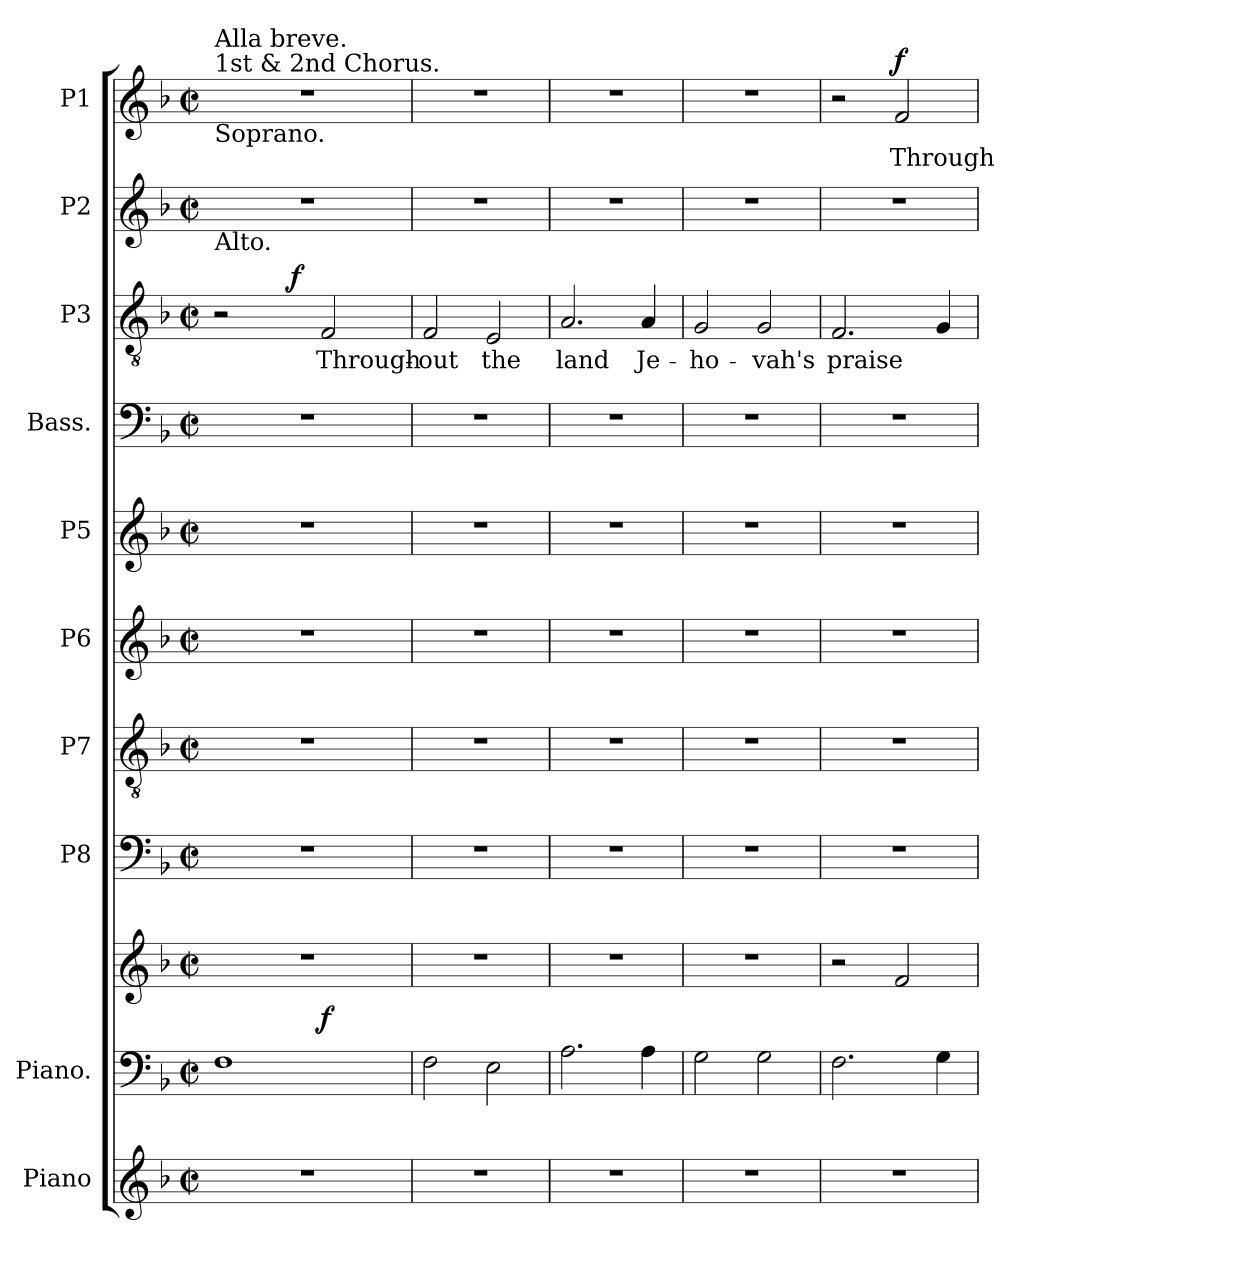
**kern	**kern	**kern	**dynam	**kern	**kern	**kern	**kern	**kern	**kern	**text	**dynam	**kern	**kern	**text	**dynam
*part10	*part9	*part9	*part9	*part8	*part7	*part6	*part5	*part4	*part3	*part3	*part3	*part2	*part1	*part1	*part1
*staff11	*staff10	*staff9	*staff9/10	*staff8	*staff7	*staff6	*staff5	*staff4	*staff3	*staff3	*staff3	*staff2	*staff1	*staff1	*staff1
*I"Piano	*I"Piano.	*	*	*I"P8	*I"P7	*I"P6	*I"P5	*I"Bass.	*I"P3	*	*	*I"P2	*I"P1	*	*
*I'Pno.	*	*	*	*	*	*	*	*	*	*	*	*	*	*	*
!!LO:PB:g=z
*clefG2	*clefF4	*clefG2	*	*clefF4	*clefGv2	*clefG2	*clefG2	*clefF4	*clefGv2	*	*	*clefG2	*clefG2	*	*
*k[b-]	*k[b-]	*k[b-]	*	*k[b-]	*k[b-]	*k[b-]	*k[b-]	*k[b-]	*k[b-]	*	*	*k[b-]	*k[b-]	*	*
*F:	*F:	*F:	*	*F:	*F:	*F:	*F:	*F:	*F:	*	*	*F:	*F:	*	*
*M2/2	*M2/2	*M2/2	*	*M2/2	*M2/2	*M2/2	*M2/2	*M2/2	*M2/2	*	*	*M2/2	*M2/2	*	*
*met(c|)	*met(c|)	*met(c|)	*	*met(c|)	*met(c|)	*met(c|)	*met(c|)	*met(c|)	*met(c|)	*	*	*met(c|)	*met(c|)	*	*
=1	=1	=1	=1	=1	=1	=1	=1	=1	=1	=1	=1	=1	=1	=1	=1
!	!	!	!	!	!	!	!	!	!	!	!	!	!LO:TX:b:t=Soprano.	!	!
!	!	!	!	!	!	!	!	!	!	!	!	!	!LO:TX:a:t=1st & 2nd Chorus.	!	!
!	!	!	!	!	!	!	!	!	!	!	!	!	!LO:TX:a:t=Alla breve.	!	!
!	!	!	!	!	!	!	!	!	!	!	!	!LO:TX:b:t=Alto.	!	!	!
!	!	!LO:TX:a:t=Alla breve.	!	!	!	!	!	!	!	!	!	!	!	!	!
!	!	!	!	!	!	!	!	!	!	!LO:LY:b:color=#000000	!	!	!	!	!
*	*	*^	*	*	*	*	*	*	*^	*	*	*	*	*	*
1r	1Fi	1r	2ryy	.	1r	1r	1r	1r	1r	2r	4ryy	Tenor.	.	1r	1r	.	.
.	.	.	.	.	.	.	.	.	.	.	16ryy	.	.	.	.	.	.
.	.	.	.	.	.	.	.	.	.	.	32ryy	.	.	.	.	.	.
.	.	.	.	.	.	.	.	.	.	.	128ryy	.	.	.	.	.	.
.	.	.	.	.	.	.	.	.	.	.	1024ryy	.	.	.	.	.	.
.	.	.	.	.	.	.	.	.	.	.	2ryy	.	f	.	.	.	.
!	!	!	!	!	!	!	!	!	!	!	!	!LO:LY:b:color=#000000	!	!	!	!	!
.	.	.	2ryy	f	.	.	.	.	.	2Fi/	.	Through-	.	.	.	.	.
.	.	.	.	.	.	.	.	.	.	.	8ryy	.	.	.	.	.	.
.	.	.	.	.	.	.	.	.	.	.	64ryy	.	.	.	.	.	.
.	.	.	.	.	.	.	.	.	.	.	256..ryy	.	.	.	.	.	.
*	*	*v	*v	*	*	*	*	*	*	*v	*v	*	*	*	*	*	*
=2	=2	=2	=2	=2	=2	=2	=2	=2	=2	=2	=2	=2	=2	=2	=2
*	*	*^	*	*	*	*	*	*	*^	*	*	*	*	*	*
!	!	!	!	!	!	!	!	!	!	!	!	!LO:LY:b:color=#000000	!	!	!	!	!
*	*	*v	*v	*	*	*	*	*	*	*v	*v	*	*	*	*	*	*
1r	2Fi\	1r	.	1r	1r	1r	1r	1r	2Fi/	-out	.	1r	1r	.	.
!	!	!	!	!	!	!	!	!	!	!LO:LY:b:color=#000000	!	!	!	!	!
.	2Ei\	.	.	.	.	.	.	.	2Ei/	the	.	.	.	.	.
=3	=3	=3	=3	=3	=3	=3	=3	=3	=3	=3	=3	=3	=3	=3	=3
!	!	!	!	!	!	!	!	!	!	!LO:LY:b:color=#000000	!	!	!	!	!
1r	2.Ai\	1r	.	1r	1r	1r	1r	1r	2.Ai/	land	.	1r	1r	.	.
!	!	!	!	!	!	!	!	!	!	!LO:LY:b:color=#000000	!	!	!	!	!
.	4Ai\	.	.	.	.	.	.	.	4Ai/	Je-	.	.	.	.	.
=4	=4	=4	=4	=4	=4	=4	=4	=4	=4	=4	=4	=4	=4	=4	=4
!	!	!	!	!	!	!	!	!	!	!LO:LY:b:color=#000000	!	!	!	!	!
1r	2Gi\	1r	.	1r	1r	1r	1r	1r	2Gi/	-ho-	.	1r	1r	.	.
!	!	!	!	!	!	!	!	!	!	!LO:LY:b:color=#000000	!	!	!	!	!
.	2Gi\	.	.	.	.	.	.	.	2Gi/	-vah's	.	.	.	.	.
=5	=5	=5	=5	=5	=5	=5	=5	=5	=5	=5	=5	=5	=5	=5	=5
!	!	!	!	!	!	!	!	!	!	!LO:LY:b:color=#000000	!	!	!	!	!
1r	2.Fi\	2r	.	1r	1r	1r	1r	1r	2.Fi/	praise	.	1r	2r	.	.
!	!	!	!	!	!	!	!	!	!	!	!	!	!	!LO:LY:b:color=#000000	!
.	.	2fi/	.	.	.	.	.	.	.	.	.	.	2fi/	Through-	f
!	!	!	!	!	!	!	!	!	!	!LO:LY:b:color=#000000	!	!	!	!	!
.	4Gi\	.	.	.	.	.	.	.	4Gi/	.	.	.	.	.	.
=	=	=	=	=	=	=	=	=	=	=	=	=	=	=	=
*-	*-	*-	*-	*-	*-	*-	*-	*-	*-	*-	*-	*-	*-	*-	*-
